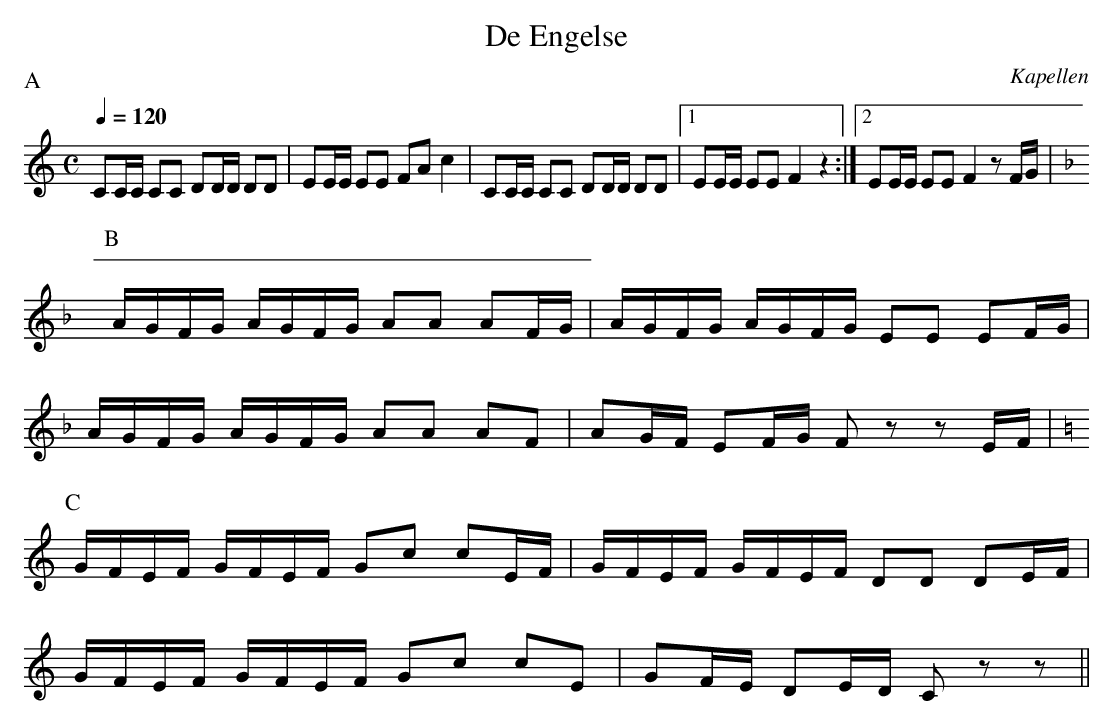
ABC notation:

X:1
T:De Engelse
O:Kapellen
O:Vlaanderen
M:C
L:1/8
Q:1/4=120
P:ABCABCA
P:A
K:C
CC/C/ CC DD/D/ DD | EE/E/ EE FA c2 | CC/C/ CC DD/D/ DD |1 EE/E/ EE F2 z2 :|2 EE/E/ EE F2 z F/G/ |
P:B
K:F
A/G/F/G/ A/G/F/G/ AA AF/G/ | A/G/F/G/ A/G/F/G/ EE EF/G/ |
A/G/F/G/ A/G/F/G/ AA AF | AG/F/ EF/G/ F z z E/F/ |
P:C
K:C
G/F/E/F/ G/F/E/F/ Gc cE/F/ | G/F/E/F/ G/F/E/F/ DD DE/F/ |
G/F/E/F/ G/F/E/F/ Gc cE | GF/E/ DE/D/ C z z ||
